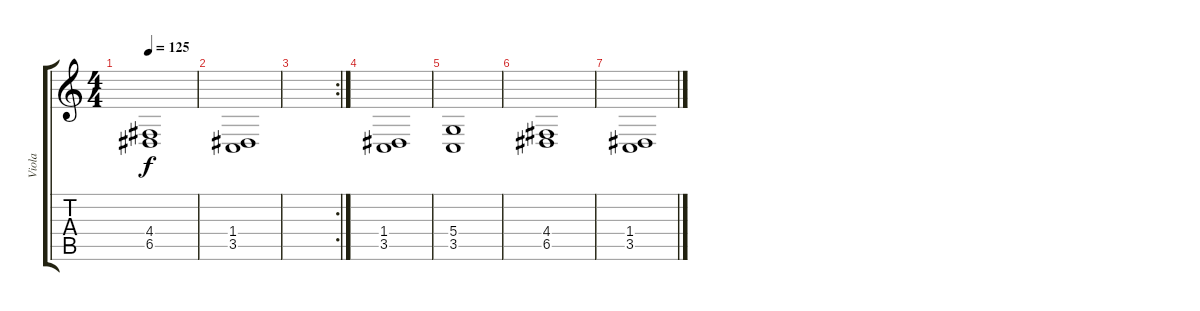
\track ("Viola" "Viola") {instrument viola}
\staff {score tabs}
\tuning (E4 B3 G3 D3 A2 E2) {hide}
\ts (4 4)
\tempo 125
\clef g2
\ks c
(4.4 6.5).1{dy f} |
(1.4 3.5).1 |
\rc 2
|
(1.4 3.5).1 |
(5.4 3.5).1 |
(4.4 6.5).1 |
(1.4 3.5).1
